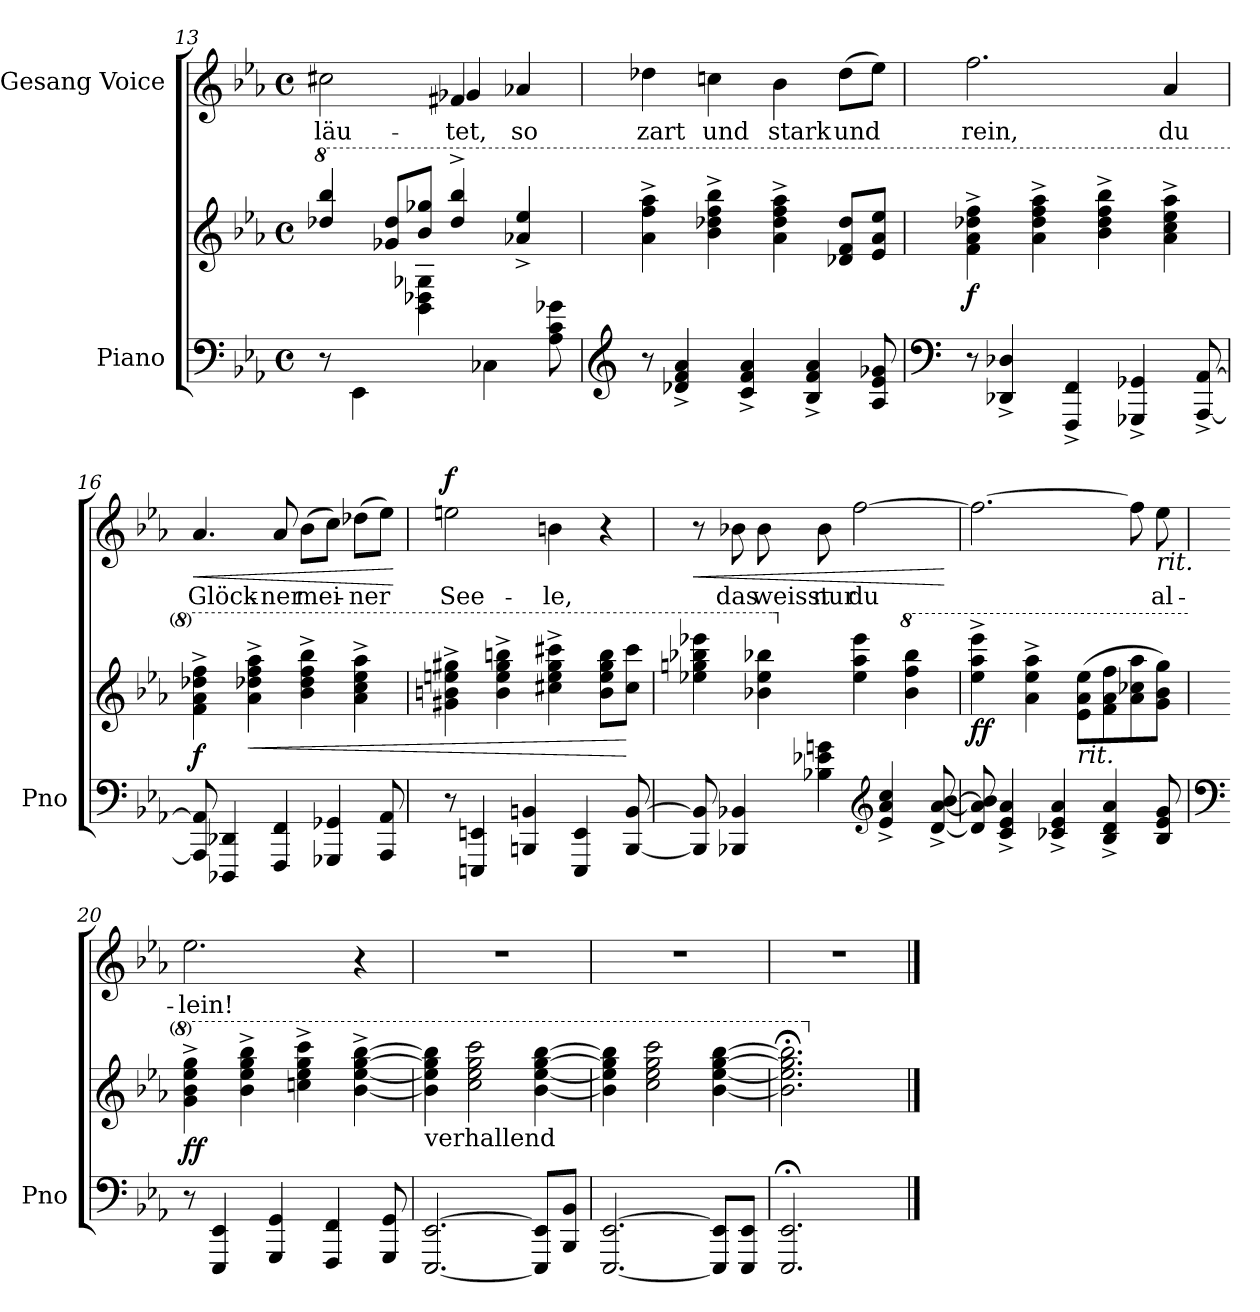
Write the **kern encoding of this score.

**kern	**kern	**dynam	**kern	**text	**dynam
*part2	*part2	*part2	*part1	*part1	*part1
*staff3	*staff2	*staff2/3	*staff1	*staff1	*staff1
*I"Piano	*	*	*I"Gesang Voice	*	*
*I'Pno	*	*	*	*	*
*clefF4	*clefG2	*	*clefG2	*	*
*k[b-e-a-]	*k[b-e-a-]	*	*k[b-e-a-]	*	*
*M4/4	*M4/4	*	*M4/4	*	*
*met(c)	*met(c)	*	*met(c)	*	*
*	*8va	*	*	*	*
=13	=13	=13	=13	=13	=13
*	*^	*	*	*	*
!	!	!	!	!LO:TX:a:i:t=poco  a  poco  crescendo	!	!
!	!	!	!	!	!LO:LY:b	!
*	*	*	*	*^	*	*
8r	4ddd-X/ 4bbb-/	4.ryy	.	2cc#X\	2ryy	läu-	.
4EE-\	.	.	.	.	.	.	.
.	8gg-X/ 8ddd-/L	.	.	.	.	.	.
4ryy	8bb-/ 8ggg-X/J	4B-\ 4d-X\ 4g-\	.	.	.	.	.
!	!	!	!	!	!	!LO:LY:b	!
.	4ddd-/^> 4bbb-/^>	.	.	4f#X/	4g-X/	-tet,	.
4C-X\	.	4.ryy	.	.	.	.	.
!	!	!	!	!	!	!LO:LY:b	!
.	4aa-X/^> 4eee-/^>	.	.	4a-X/	4ryy	so	.
8A-\ 8c\ 8g-X\	.	.	.	.	.	.	.
*	*v	*v	*	*	*	*	*
*	*	*	*v	*v	*	*
=14	=14	=14	=14	=14	=14
*clefG2	*	*	*	*	*
!	!	!	!	!LO:LY:b	!
8r	4aa-\^ 4fff\^ 4aaa-\^	.	4dd-X\	zart	.
4d-X/^> 4f/^> 4a-/^>	.	.	.	.	.
!	!	!	!	!LO:LY:b	!
.	4bb-\^ 4ddd-X\^ 4fff\^ 4bbb-\^	.	4ccn\	und	.
4c/^> 4f/^> 4a-/^>	.	.	.	.	.
!	!	!	!	!LO:LY:b	!
.	4aa-\^ 4ddd-\^ 4fff\^ 4aaa-\^	.	4b-\	stark	.
4B-/^> 4f/^> 4a-/^>	.	.	.	.	.
!	!	!	!	!LO:LY:b	!
.	8dd-X/ 8ff/ 8ddd-/L	.	(8dd-\L	und	.
8A-/ 8e-/ 8g-X/	8ee-/ 8aa-/ 8eee-/J	.	8ee-\J)	.	.
!!LO:LB:g=z
=15	=15	=15	=15	=15	=15
*clefF4	*	*	*	*	*
!	!	!LO:DY:b	!	!LO:LY:b	!
8r	4ff\^ 4aa-\^ 4ddd-X\^ 4fff\^	f	2.ff\	rein,	.
4DD-X/^> 4D-X/^>	.	.	.	.	.
.	4aa-\^ 4ddd-\^ 4fff\^ 4aaa-\^	.	.	.	.
4FFF/^> 4FF/^>	.	.	.	.	.
.	4bb-\^ 4ddd-\^ 4fff\^ 4bbb-\^	.	.	.	.
4GGG-X/^> 4GG-X/^>	.	.	.	.	.
!	!	!	!	!LO:LY:b	!
.	4aa-\^ 4ccc\^ 4eee-\^ 4aaa-\^	.	4a-/	du	.
[8AAA-/^> [8AA-/^>	.	.	.	.	.
=16	=16	=16	=16	=16	=16
!	!	!LO:DY:b	!	!LO:LY:b	!LO:HP:b
8AAA-/] 8AA-/]	4ff\^ 4aa-\^ 4ddd-X\^ 4fff\^	f	4.a-/	Glöck-	<
4DDD-X/ 4DD-X/	.	.	.	.	.
!	!	!LO:HP:b	!	!	!
.	4aa-\^ 4ddd-X\^ 4fff\^ 4aaa-\^	<	.	.	.
!	!	!	!	!LO:LY:b	!
4FFF/ 4FF/	.	.	8a-/	-ner	.
!	!	!	!	!LO:LY:b	!
.	4bb-\^ 4ddd-\^ 4fff\^ 4bbb-\^	.	(8b-\L	mei-	.
4GGG-X/ 4GG-X/	.	.	8cc\J)	.	.
!	!	!	!	!LO:LY:b	!
.	4aa-\^ 4ccc\^ 4eee-\^ 4aaa-\^	.	(8dd-X\L	-ner	.
8AAA-/ 8AA-/	.	.	8ee-\J)	.	.
.	.	.	.	.	[
=17	=17	=17	=17	=17	=17
!	!	!	!	!LO:LY:b	!LO:DY:a
8r	4gg#X\^ 4bbn\^ 4eeen\^ 4ggg#X\^	.	2een\	See-	f
4EEEn/ 4EEn/	.	.	.	.	.
.	4bb\^ 4eee\^ 4ggg#\^ 4bbbn\^	.	.	.	.
4BBBn/ 4BBn/	.	.	.	.	.
!	!	!	!	!LO:LY:b	!
.	4ccc#X\^ 4eee\^ 4ggg#\^ 4cccc#X\^	.	4bn\	-le,	.
4EEE/ 4EE/	.	.	.	.	.
.	8bb\ 8eee\ 8ggg#\ 8bbb\L	.	4r	.	.
[8BBB/ [8BB/	8ccc#\ 8cccc#\J	[	.	.	.
=18	=18	=18	=18	=18	=18
!	!	!	!	!	!LO:HP:b
8BBB/] 8BB/]	4eee-X\ 4gggn\ 4bbb-X\ 4eeee-X\	.	8r	.	<
!	!	!	!	!LO:LY:b	!
4BBB-X/ 4BB-X/	.	.	8b-X\	das	.
!	!	!	!	!LO:LY:b	!
.	4bb-X\ 4eee-\ 4bbb-X\	.	8b-\	weisst	.
!	!	!	!	!LO:LY:b	!
4B-X\ 4e-X\ 4gn\	.	.	8b-\	nur	.
*	*X8va	*	*	*	*
!	!	!	!	!LO:LY:b	!
.	4ee-\ 4aa-\ 4eee-\	.	[2ff\	du	.
*clefG2	*	*	*	*	*
4e-/^> 4a-/^> 4cc/^>	.	.	.	.	.
*	*8va	*	*	*	*
.	4bb-\ 4fff\ 4bbb-\	.	.	.	.
[8d/^> [8a-/^> [8b-/^>	.	.	.	.	.
.	.	.	.	.	[
!!LO:LB:g=z
=19	=19	=19	=19	=19	=19
!	!	!LO:DY:b	!	!	!
8d/] 8a-/] 8b-/]	4eee-\^ 4aaa-\^ 4eeee-\^	ff	2.ff\_	.	.
4c/^> 4e-/^> 4a-/^>	.	.	.	.	.
.	4aa-\^ 4eee-\^ 4aaa-\^	.	.	.	.
4c-X/^> 4e-/^> 4a-/^>	.	.	.	.	.
!	!LO:TX:b:i:t=rit.	!	!	!	!
.	(8ee-\ 8aa-\ 8eee-\L	.	.	.	.
4B-/^> 4d/^> 4a-/^>	8ff\ 8aa-\ 8fff\	.	.	.	.
.	8aa-\ 8ccc-X\ 8aaa-\	.	8ff\]	.	.
!	!	!	!LO:TX:b:i:t=rit.	!	!
!	!	!	!	!LO:LY:b	!
8B-/ 8e-/ 8g/	8gg\ 8bb-\ 8ggg\J)	.	8ee-\	al-	.
=20	=20	=20	=20	=20	=20
*clefF4	*	*	*	*	*
!	!	!LO:DY:b	!	!LO:LY:b	!
8r	4gg\^ 4bb-\^ 4eee-\^ 4ggg\^	ff	2.ee-\	-lein!	.
4EEE-/ 4EE-/	.	.	.	.	.
.	4bb-\^ 4eee-\^ 4ggg\^ 4bbb-\^	.	.	.	.
4GGG/ 4GG/	.	.	.	.	.
.	4cccn\^ 4eee-\^ 4ggg\^ 4cccc\^	.	.	.	.
4FFF/ 4FF/	.	.	.	.	.
.	[4bb-\^ [<4eee-\^ [4ggg\^ [4bbb-\^	.	4r	.	.
8GGG/ 8GG/	.	.	.	.	.
=21	=21	=21	=21	=21	=21
!	!LO:TX:b:t=verhallend	!	!	!	!
[2.EEE-/ [2.EE-/	4bb-\] 4eee-\] 4ggg\] 4bbb-\]	.	1r	.	.
.	2ccc\ 2eee-\ 2ggg\ 2cccc\	.	.	.	.
8EEE-/] 8EE-/]L	[4bb-\ [<4eee-\ [4ggg\ [4bbb-\	.	.	.	.
8BBB-/ 8BB-/J	.	.	.	.	.
=22	=22	=22	=22	=22	=22
[2.EEE-/ [2.EE-/	4bb-\] 4eee-\] 4ggg\] 4bbb-\]	.	1r	.	.
.	2ccc\ 2eee-\ 2ggg\ 2cccc\	.	.	.	.
8EEE-/] 8EE-/]L	[4bb-\ [<4eee-\ [4ggg\ [4bbb-\	.	.	.	.
8EEE-/ 8EE-/J	.	.	.	.	.
=23	=23	=23	=23	=23	=23
2.EEE-/;< 2.EE-/;<	2.bb-\];< 2.eee-\];< 2.ggg\];< 2.bbb-\];<	.	1r	.	.
*	*X8va	*	*	*	*
4ryy	4ryy	.	.	.	.
==	==	==	==	==	==
*-	*-	*-	*-	*-	*-
